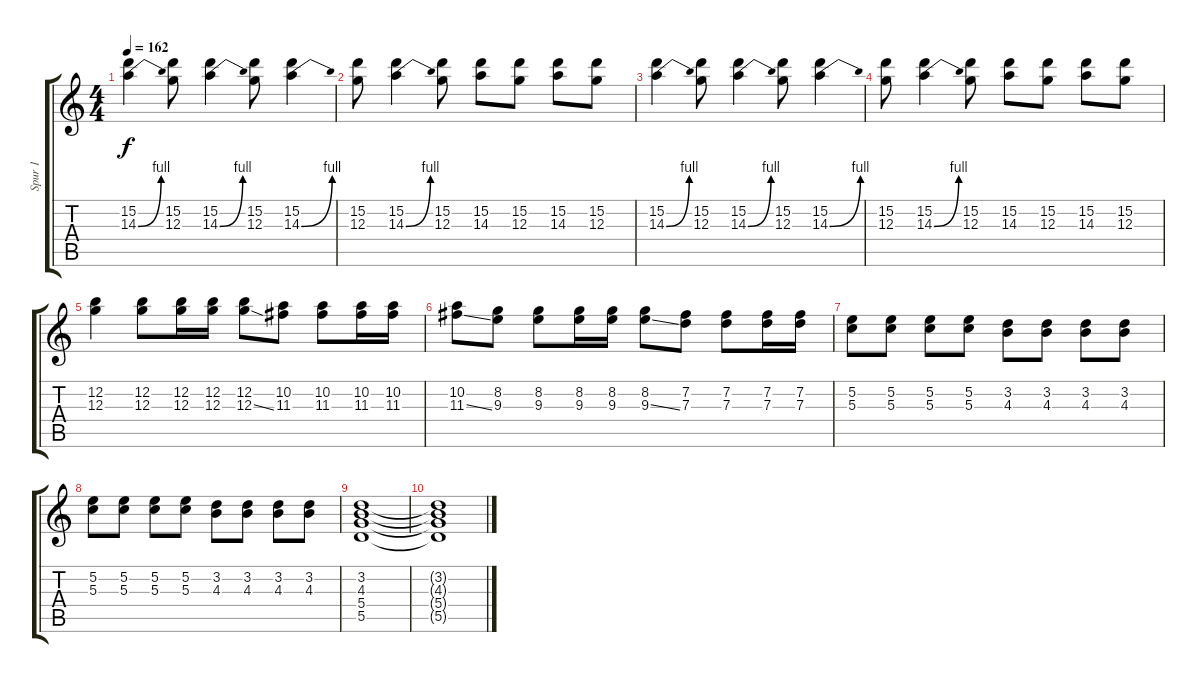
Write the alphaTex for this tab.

\track ("Spur 1" "Spur 1") {instrument acousticguitarsteel}
\staff {score tabs}
\tuning (E4 B3 G3 D3 A2 E2) {hide}
\ts (4 4)
\tempo 162
\clef g2
\ks c
(15.2 14.3{be (bend 0 0 60 4)}).4{dy f} (15.2 12.3).8 (15.2 14.3{be (bend 0 0 60 4)}).4 (15.2 12.3).8 (15.2 14.3{be (bend 0 0 60 4)}).4 |
(15.2 12.3).8 (15.2 14.3{be (bend 0 0 60 4)}).4 (15.2 12.3).8 (15.2 14.3).8 (15.2 12.3).8 (15.2 14.3).8 (15.2 12.3).8 |
(15.2 14.3{be (bend 0 0 60 4)}).4 (15.2 12.3).8 (15.2 14.3{be (bend 0 0 60 4)}).4 (15.2 12.3).8 (15.2 14.3{be (bend 0 0 60 4)}).4 |
(15.2 12.3).8 (15.2 14.3{be (bend 0 0 60 4)}).4 (15.2 12.3).8 (15.2 14.3).8 (15.2 12.3).8 (15.2 14.3).8 (15.2 12.3).8 |
(12.2 12.3).4 (12.2 12.3).8 (12.2 12.3).16 (12.2 12.3).16 (12.2 12.3{ss}).8 (10.2 11.3).8 (10.2 11.3).8 (10.2 11.3).16 (10.2 11.3).16 |
(10.2 11.3{ss}).8 (8.2 9.3).8 (8.2 9.3).8 (8.2 9.3).16 (8.2 9.3).16 (8.2 9.3{ss}).8 (7.2 7.3).8 (7.2 7.3).8 (7.2 7.3).16 (7.2 7.3).16 |
(5.2 5.3).8 (5.2 5.3).8 (5.2 5.3).8 (5.2 5.3).8 (3.2 4.3).8 (3.2 4.3).8 (3.2 4.3).8 (3.2 4.3).8 |
(5.2 5.3).8 (5.2 5.3).8 (5.2 5.3).8 (5.2 5.3).8 (3.2 4.3).8 (3.2 4.3).8 (3.2 4.3).8 (3.2 4.3).8 |
(3.2 4.3 5.4 5.5).1 |
(3.2{t} 4.3{t} 5.4{t} 5.5{t}).1
